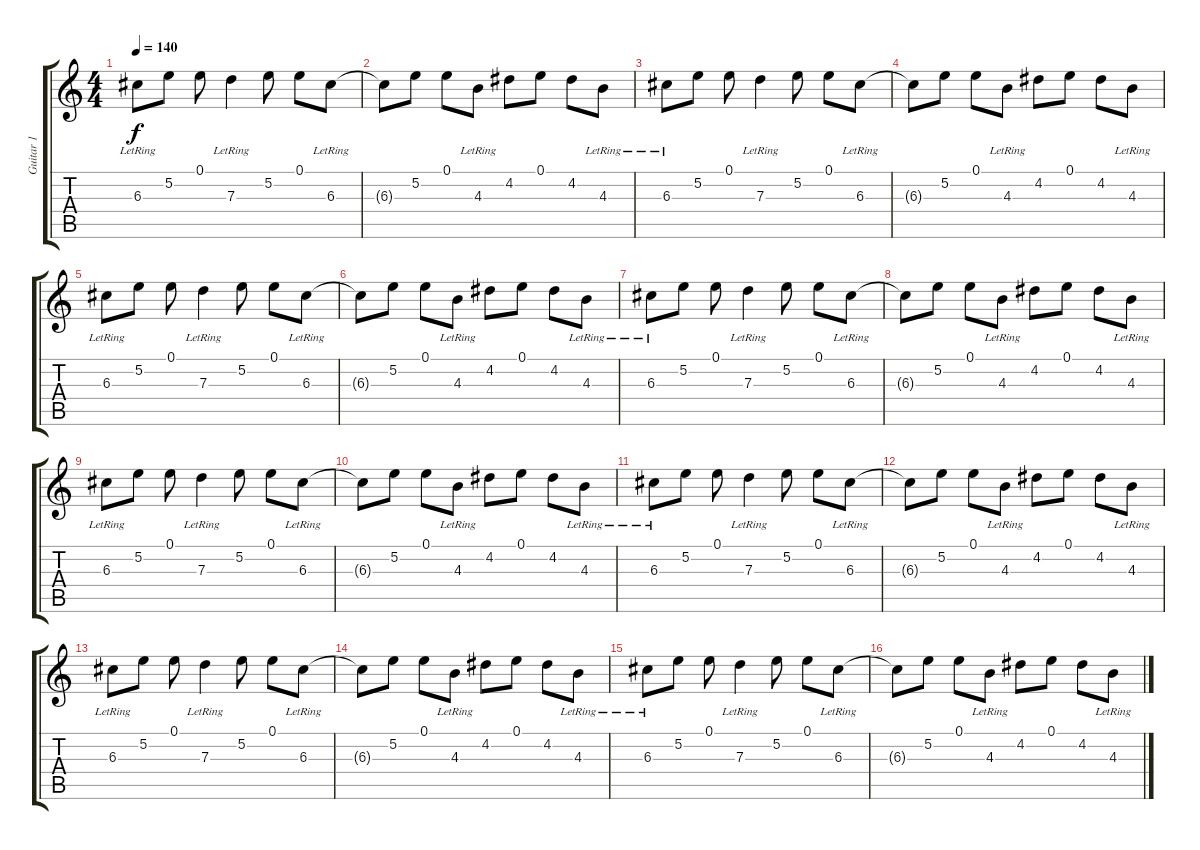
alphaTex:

\track ("Guitar 1" "Guitar 1") {instrument electricguitarclean}
\staff {score tabs}
\tuning (E4 B3 G3 D3 A2 E2) {hide}
\ts (4 4)
\tempo 140
\clef g2
\ks c
6.3{lr}.8{dy f} 5.2.8 0.1.8 7.3{lr}.4 5.2.8 0.1.8 6.3{lr}.8 |
6.3{t}.8 5.2.8 0.1.8 4.3{lr}.8 4.2.8 0.1.8 4.2.8 4.3{lr}.8 |
6.3{lr}.8 5.2.8 0.1.8 7.3{lr}.4 5.2.8 0.1.8 6.3{lr}.8 |
6.3{t}.8 5.2.8 0.1.8 4.3{lr}.8 4.2.8 0.1.8 4.2.8 4.3{lr}.8 |
6.3{lr}.8 5.2.8 0.1.8 7.3{lr}.4 5.2.8 0.1.8 6.3{lr}.8 |
6.3{t}.8 5.2.8 0.1.8 4.3{lr}.8 4.2.8 0.1.8 4.2.8 4.3{lr}.8 |
6.3{lr}.8 5.2.8 0.1.8 7.3{lr}.4 5.2.8 0.1.8 6.3{lr}.8 |
6.3{t}.8 5.2.8 0.1.8 4.3{lr}.8 4.2.8 0.1.8 4.2.8 4.3{lr}.8 |
6.3{lr}.8 5.2.8 0.1.8 7.3{lr}.4 5.2.8 0.1.8 6.3{lr}.8 |
6.3{t}.8 5.2.8 0.1.8 4.3{lr}.8 4.2.8 0.1.8 4.2.8 4.3{lr}.8 |
6.3{lr}.8 5.2.8 0.1.8 7.3{lr}.4 5.2.8 0.1.8 6.3{lr}.8 |
6.3{t}.8 5.2.8 0.1.8 4.3{lr}.8 4.2.8 0.1.8 4.2.8 4.3{lr}.8 |
6.3{lr}.8 5.2.8 0.1.8 7.3{lr}.4 5.2.8 0.1.8 6.3{lr}.8 |
6.3{t}.8 5.2.8 0.1.8 4.3{lr}.8 4.2.8 0.1.8 4.2.8 4.3{lr}.8 |
6.3{lr}.8 5.2.8 0.1.8 7.3{lr}.4 5.2.8 0.1.8 6.3{lr}.8 |
6.3{t}.8 5.2.8 0.1.8 4.3{lr}.8 4.2.8 0.1.8 4.2.8 4.3{lr}.8
